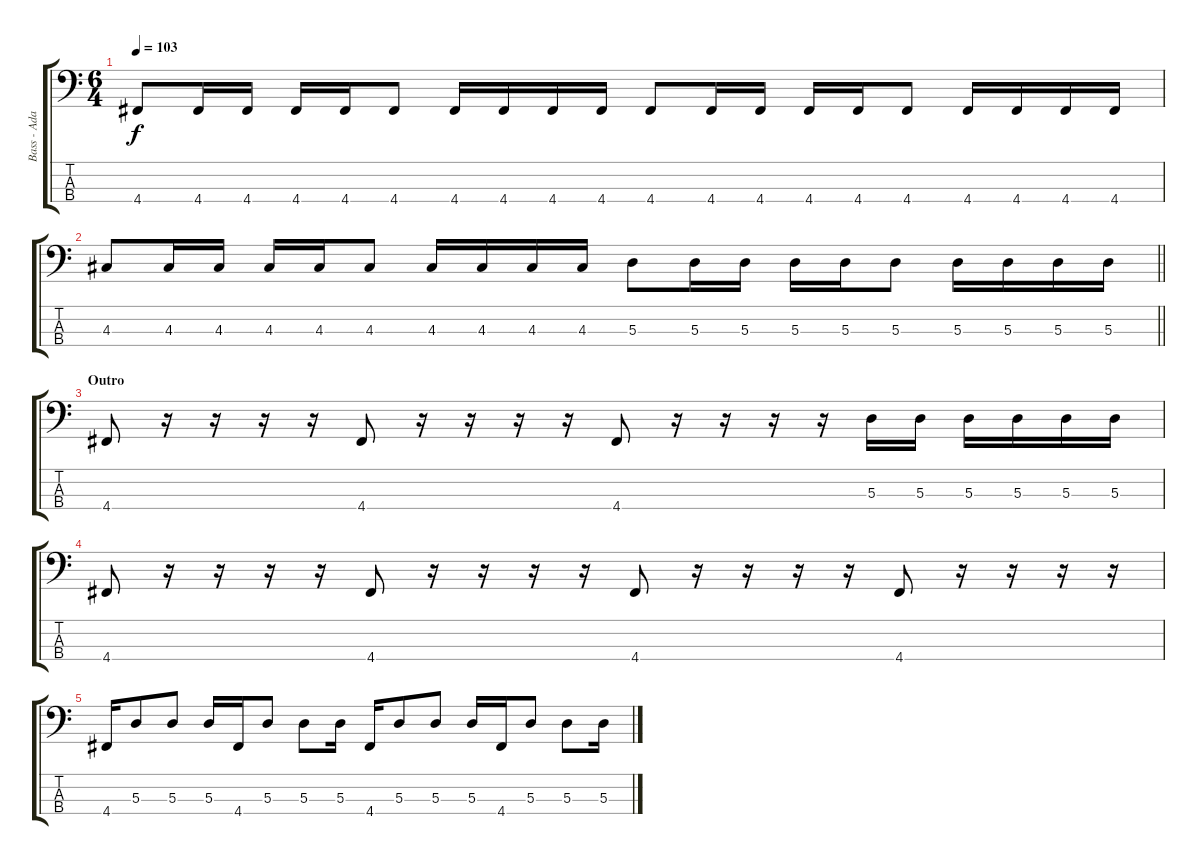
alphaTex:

\track ("Bass - Adam Russell" "Bass - Ada") {instrument electricbassfinger}
\staff {score tabs}
\tuning (G2 D2 A1 D1) {hide}
\ts (6 4)
\tempo 103
\clef f4
\ks c
4.4.8{dy f} 4.4.16 4.4.16 4.4.16 4.4.16 4.4.8 4.4.16 4.4.16 4.4.16 4.4.16 4.4.8 4.4.16 4.4.16 4.4.16 4.4.16 4.4.8 4.4.16 4.4.16 4.4.16 4.4.16 |
\barLineRight lightlight
4.3.8 4.3.16 4.3.16 4.3.16 4.3.16 4.3.8 4.3.16 4.3.16 4.3.16 4.3.16 5.3.8 5.3.16 5.3.16 5.3.16 5.3.16 5.3.8 5.3.16 5.3.16 5.3.16 5.3.16 |
\section ("" "Outro")
4.4.8 r.16 r.16 r.16 r.16 4.4.8 r.16 r.16 r.16 r.16 4.4.8 r.16 r.16 r.16 r.16 5.3.16 5.3.16 5.3.16 5.3.16 5.3.16 5.3.16 |
4.4.8 r.16 r.16 r.16 r.16 4.4.8 r.16 r.16 r.16 r.16 4.4.8 r.16 r.16 r.16 r.16 4.4.8 r.16 r.16 r.16 r.16 |
4.4.16 5.3.8 5.3.8 5.3.16 4.4.16 5.3.8 5.3.8 5.3.16 4.4.16 5.3.8 5.3.8 5.3.16 4.4.16 5.3.8 5.3.8 5.3.16
